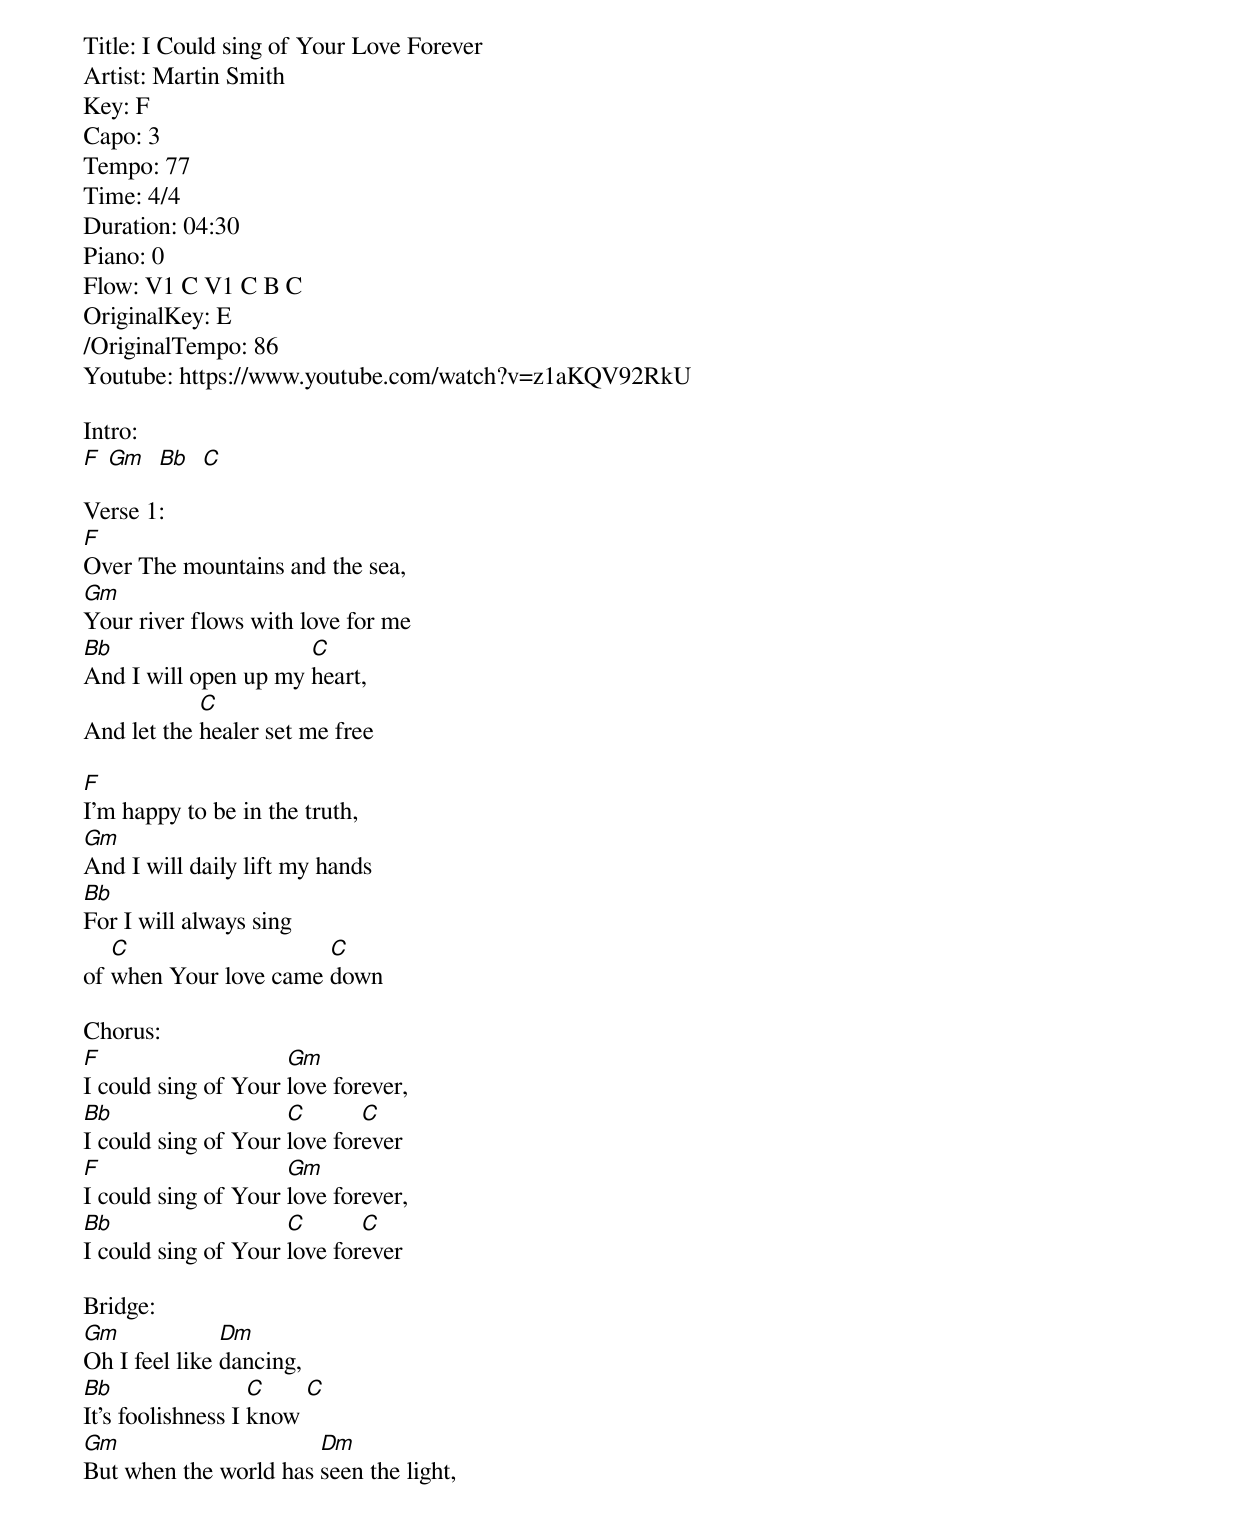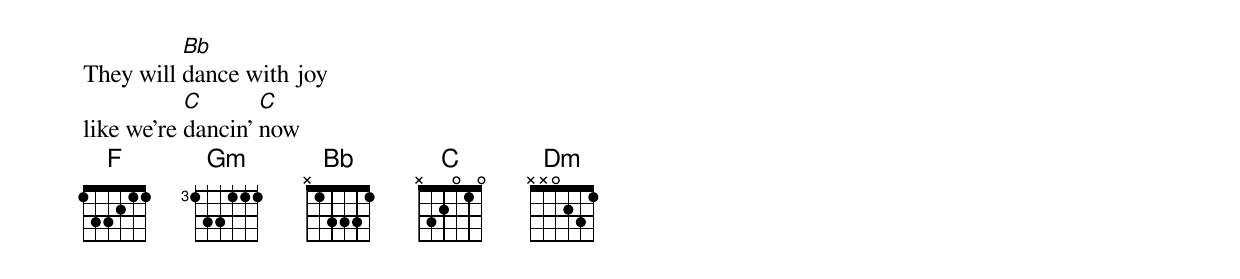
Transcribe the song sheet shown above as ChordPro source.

Title: I Could sing of Your Love Forever
Artist: Martin Smith
Key: F
Capo: 3
Tempo: 77
Time: 4/4
Duration: 04:30
Piano: 0
Flow: V1 C V1 C B C
OriginalKey: E
/OriginalTempo: 86
Youtube: https://www.youtube.com/watch?v=z1aKQV92RkU

Intro:
[F] [Gm]  [Bb]  [C]

Verse 1:
[F]Over The mountains and the sea,
[Gm]Your river flows with love for me
[Bb]And I will open up my [C]heart,
And let the [C]healer set me free

[F]I'm happy to be in the truth,
[Gm]And I will daily lift my hands
[Bb]For I will always sing
of [C]when Your love came [C]down

Chorus:
[F]I could sing of Your [Gm]love forever,
[Bb]I could sing of Your [C]love for[C]ever
[F]I could sing of Your [Gm]love forever,
[Bb]I could sing of Your [C]love for[C]ever

Bridge:
[Gm]Oh I feel like [Dm]dancing,
[Bb]It's foolishness I [C]know [C]
[Gm]But when the world has [Dm]seen the light,
They will [Bb]dance with joy
like we're [C]dancin' [C]now
